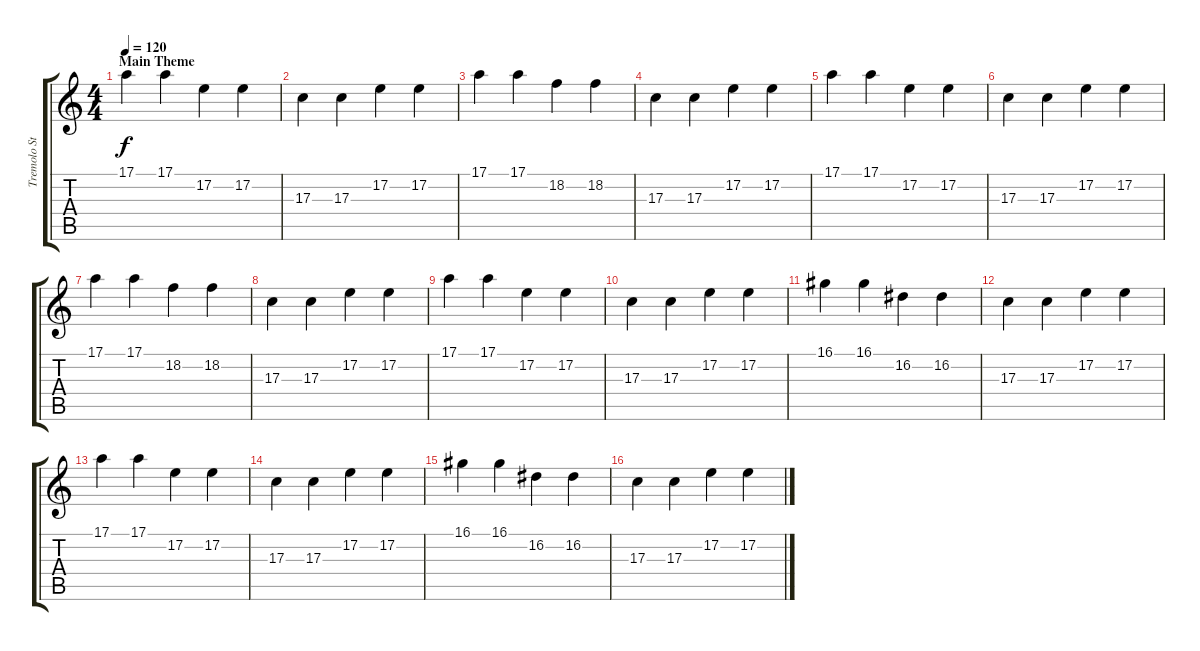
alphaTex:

\track ("Tremolo Strings" "Tremolo St") {instrument tremolostrings}
\staff {score tabs}
\tuning (E4 B3 G3 D3 A2 E2) {hide}
\ts (4 4)
\section ("" "Main Theme")
\tempo 120
\clef g2
\ks c
17.1.4{dy f instrument tremolostrings} 17.1.4 17.2.4 17.2.4 |
17.3.4 17.3.4 17.2.4 17.2.4 |
17.1.4 17.1.4 18.2.4 18.2.4 |
17.3.4 17.3.4 17.2.4 17.2.4 |
17.1.4 17.1.4 17.2.4 17.2.4 |
17.3.4 17.3.4 17.2.4 17.2.4 |
17.1.4 17.1.4 18.2.4 18.2.4 |
17.3.4 17.3.4 17.2.4 17.2.4 |
17.1.4 17.1.4 17.2.4 17.2.4 |
17.3.4 17.3.4 17.2.4 17.2.4 |
16.1.4 16.1.4 16.2.4 16.2.4 |
17.3.4 17.3.4 17.2.4 17.2.4 |
17.1.4 17.1.4 17.2.4 17.2.4 |
17.3.4 17.3.4 17.2.4 17.2.4 |
16.1.4 16.1.4 16.2.4 16.2.4 |
17.3.4 17.3.4 17.2.4 17.2.4
